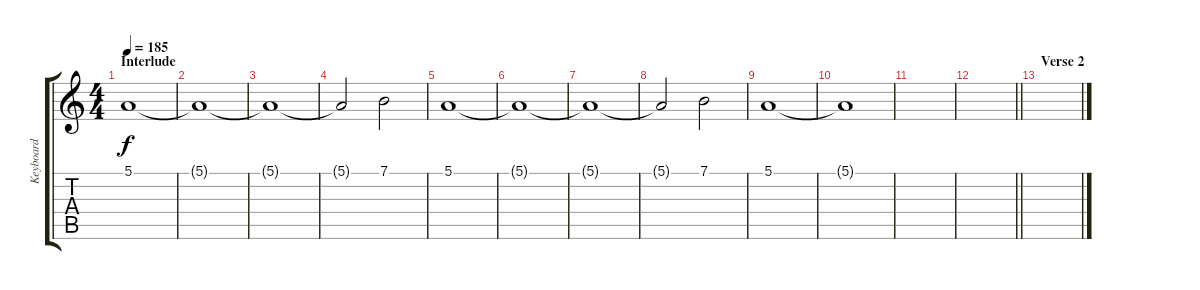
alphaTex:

\track ("Keyboard" "Keyboard") {instrument synthstrings2}
\staff {score tabs}
\tuning (E4 B3 G3 D3 A2 E2) {hide}
\ts (4 4)
\section ("" "Interlude")
\tempo 185
\clef g2
\ks c
5.1.1{dy f} |
5.1{t}.1 |
5.1{t}.1 |
5.1{t}.2 7.1.2 |
5.1.1 |
5.1{t}.1 |
5.1{t}.1 |
5.1{t}.2 7.1.2 |
5.1.1{volume 1} |
5.1{t}.1 |
|
\barLineRight lightlight
|
\section ("" "Verse 2")
